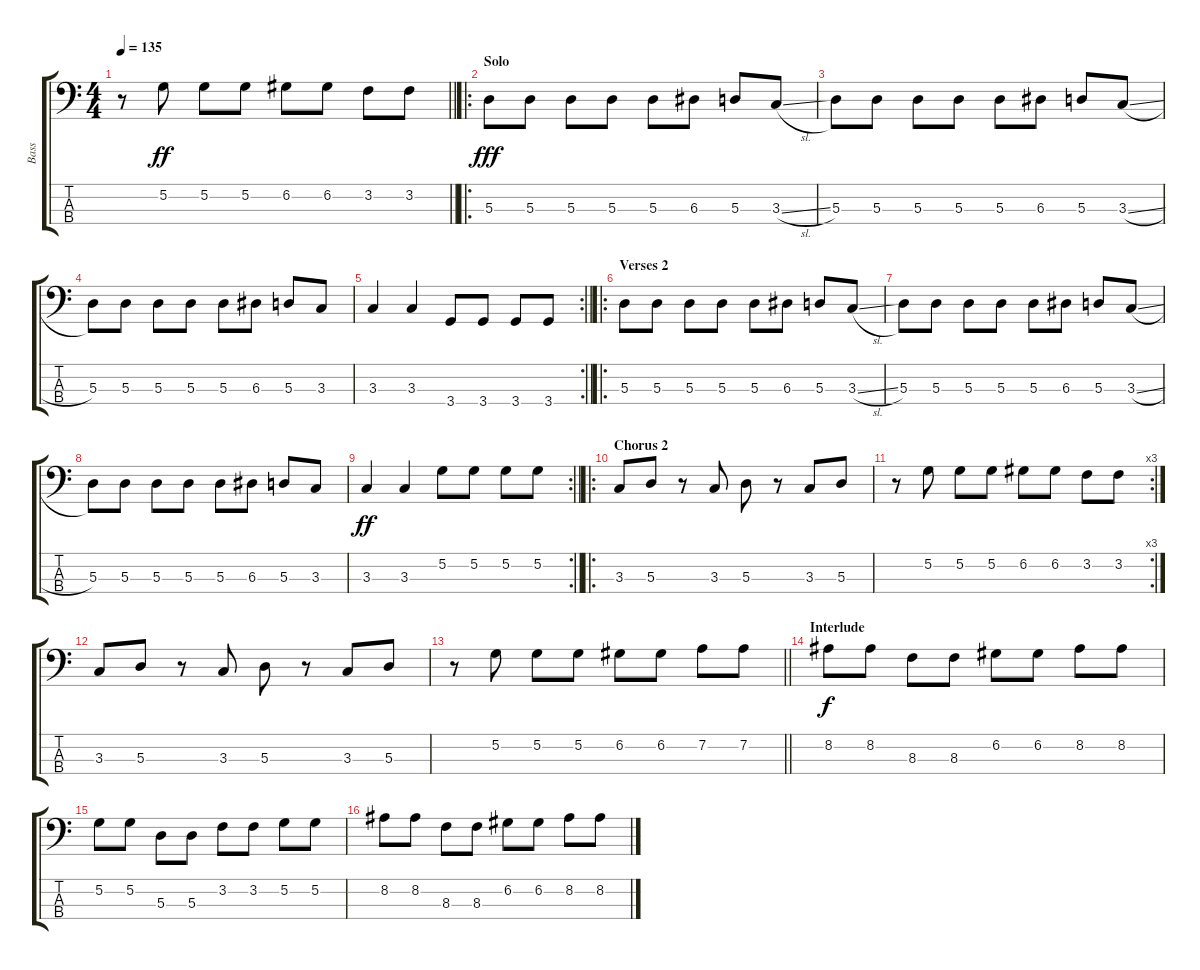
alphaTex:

\track ("Bass" "Bass") {instrument electricbassfinger}
\staff {score tabs}
\tuning (G2 D2 A1 E1) {hide}
\ts (4 4)
\tempo 135
\clef f4
\barLineRight lightlight
\ks c
r.8{dy ff} 5.2.8 5.2.8 5.2.8 6.2.8 6.2.8 3.2.8 3.2.8 |
\ro
\section ("" "Solo")
5.3.8{dy fff} 5.3.8 5.3.8 5.3.8 5.3.8 6.3.8 5.3.8 3.3{sl}.8 |
5.3.8 5.3.8 5.3.8 5.3.8 5.3.8 6.3.8 5.3.8 3.3{sl}.8 |
5.3.8 5.3.8 5.3.8 5.3.8 5.3.8 6.3.8 5.3.8 3.3.8 |
\rc 2
\barLineRight lightlight
3.3.4 3.3.4 3.4.8 3.4.8 3.4.8 3.4.8 |
\ro
\section ("" "Verses 2")
5.3.8 5.3.8 5.3.8 5.3.8 5.3.8 6.3.8 5.3.8 3.3{sl}.8 |
5.3.8 5.3.8 5.3.8 5.3.8 5.3.8 6.3.8 5.3.8 3.3{sl}.8 |
5.3.8 5.3.8 5.3.8 5.3.8 5.3.8 6.3.8 5.3.8 3.3.8 |
\rc 2
\barLineRight lightlight
3.3.4{dy ff} 3.3.4 5.2.8 5.2.8 5.2.8 5.2.8 |
\ro
\section ("" "Chorus 2")
3.3.8 5.3.8 r.8 3.3.8 5.3.8 r.8 3.3.8 5.3.8 |
\rc 3
r.8 5.2.8 5.2.8 5.2.8 6.2.8 6.2.8 3.2.8 3.2.8 |
3.3.8 5.3.8 r.8 3.3.8 5.3.8 r.8 3.3.8 5.3.8 |
\barLineRight lightlight
r.8 5.2.8 5.2.8 5.2.8 6.2.8 6.2.8 7.2.8 7.2.8 |
\section ("" "Interlude")
8.2.8{dy f} 8.2.8 8.3.8 8.3.8 6.2.8 6.2.8 8.2.8 8.2.8 |
5.2.8 5.2.8 5.3.8 5.3.8 3.2.8 3.2.8 5.2.8 5.2.8 |
8.2.8 8.2.8 8.3.8 8.3.8 6.2.8 6.2.8 8.2.8 8.2.8
